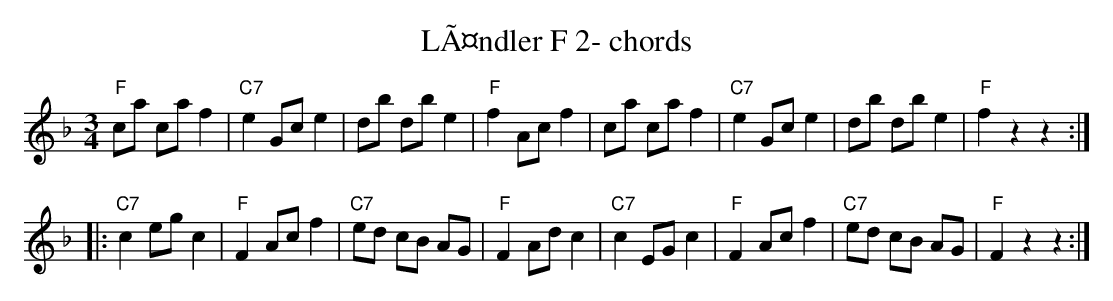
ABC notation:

X:1
T:LÃ¤ndler F 2- chords
M:3/4
L:1/8
K:Fmaj%%MIDI gchordon
"F"ca ca f2 | "C7"e2 Gc e2 | db db e2 | "F"f2 Ac f2 |\
ca ca f2 | "C7"e2 Gc e2 | db db e2 | "F"f2z2z2 ::
"C7"c2 eg c2 | "F"F2 Ac f2 | "C7"ed cB AG | "F"F2 Ad c2 |\
"C7"c2 EG c2 | "F"F2 Ac f2 | "C7"ed cB AG | "F"F2 z2z2 :|
